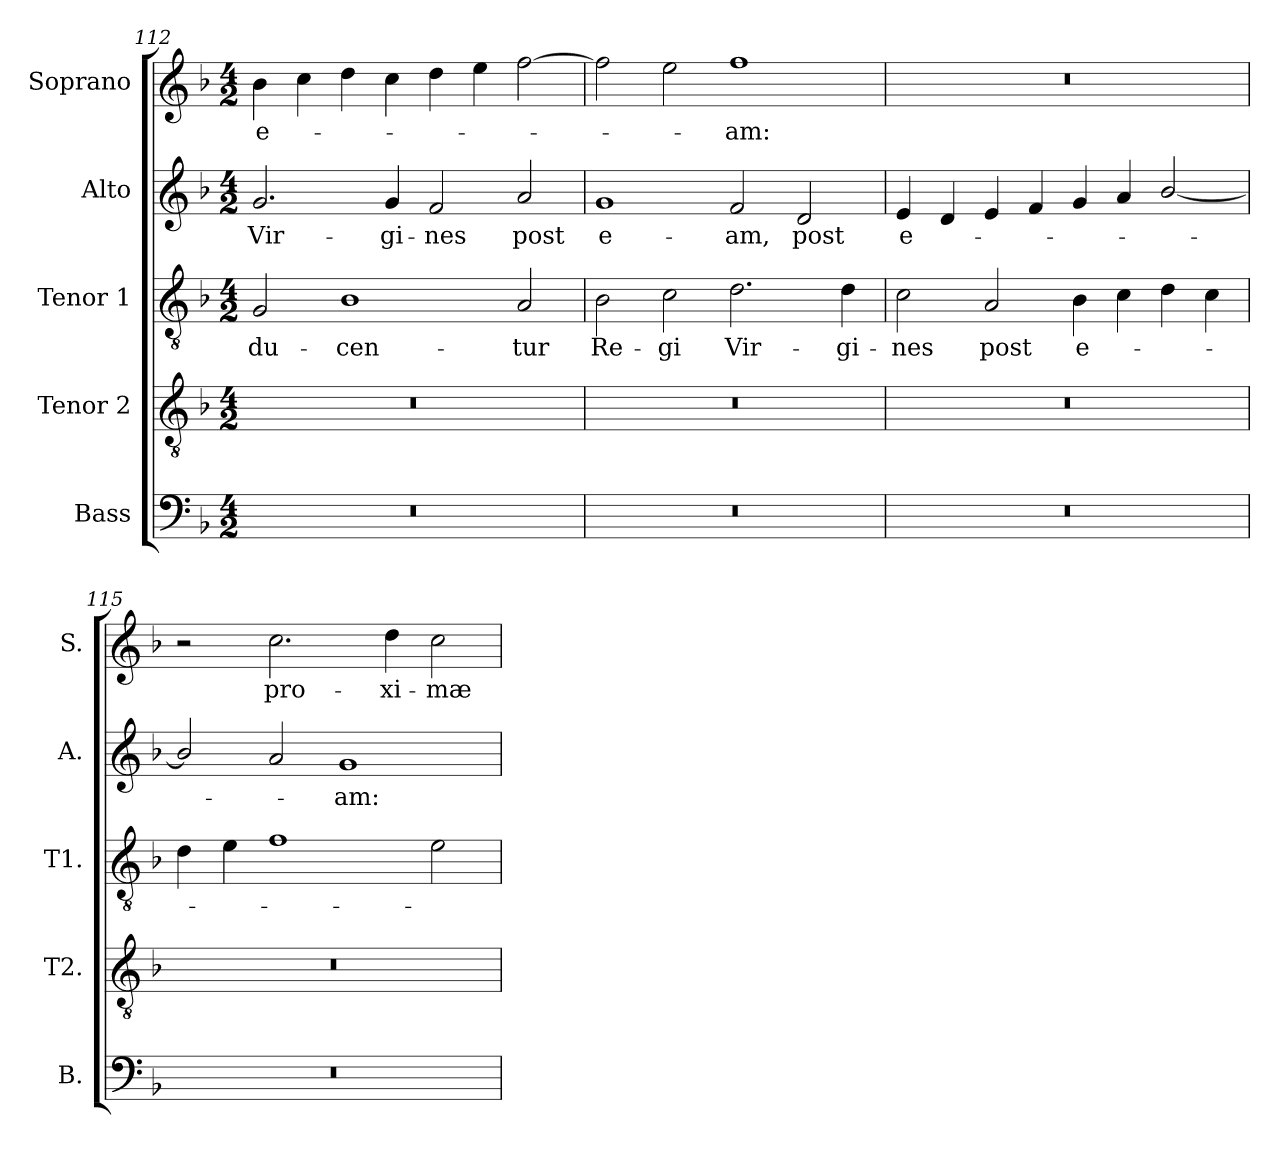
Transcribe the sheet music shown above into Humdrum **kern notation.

**kern	**kern	**kern	**text	**kern	**text	**kern	**text
*part5	*part4	*part3	*part3	*part2	*part2	*part1	*part1
*staff5	*staff4	*staff3	*staff3	*staff2	*staff2	*staff1	*staff1
*I"Bass	*I"Tenor 2	*I"Tenor 1	*	*I"Alto	*	*I"Soprano	*
*I'B.	*I'T2.	*I'T1.	*	*I'A.	*	*I'S.	*
*clefF4	*clefGv2	*clefGv2	*	*clefG2	*	*clefG2	*
*	*ITrd7c12	*ITrd7c12	*	*	*	*	*
*k[b-]	*k[b-]	*k[b-]	*	*k[b-]	*	*k[b-]	*
*F:	*F:	*F:	*	*F:	*	*F:	*
*M4/2	*M4/2	*M4/2	*	*M4/2	*	*M4/2	*
=112	=112	=112	=112	=112	=112	=112	=112
!LO:N:vis=1	!LO:N:vis=1	!	!	!	!	!	!
!	!	!	!LO:LY:b:color=#000000	!	!	!	!
!	!	!	!	!	!LO:LY:b:color=#000000	!	!
!	!	!	!	!	!	!	!LO:LY:b:color=#000000
0r	0r	2GGi/	-du-	2.gi/	Vir-	4b-i\	e-
.	.	.	.	.	.	4cci\	.
!	!	!	!LO:LY:b:color=#000000	!	!	!	!
.	.	1BB-i	-cen-	.	.	4ddi\	.
!	!	!	!	!	!LO:LY:b:color=#000000	!	!
.	.	.	.	4gi/	-gi-	4cci\	.
!	!	!	!	!	!LO:LY:b:color=#000000	!	!
.	.	.	.	2fi/	-nes	4ddi\	.
.	.	.	.	.	.	4eei\	.
!	!	!	!LO:LY:b:color=#000000	!	!	!	!
!	!	!	!	!	!LO:LY:b:color=#000000	!	!
.	.	2AAi/	-tur	2ai/	post	[2ffi\	.
=113	=113	=113	=113	=113	=113	=113	=113
!LO:N:vis=1	!LO:N:vis=1	!	!	!	!	!	!
!	!	!	!LO:LY:b:color=#000000	!	!	!	!
!	!	!	!	!	!LO:LY:b:color=#000000	!	!
0r	0r	2BB-i\	Re-	1gi	e-	2ffi\]	.
!	!	!	!LO:LY:b:color=#000000	!	!	!	!
.	.	2Ci\	-gi	.	.	2eei\	.
!	!	!	!LO:LY:b:color=#000000	!	!	!	!
!	!	!	!	!	!LO:LY:b:color=#000000	!	!
!	!	!	!	!	!	!	!LO:LY:b:color=#000000
.	.	2.Di\	Vir-	2fi/	-am,	1ffi	-am:
!	!	!	!	!	!LO:LY:b:color=#000000	!	!
.	.	.	.	2di/	post	.	.
!	!	!	!LO:LY:b:color=#000000	!	!	!	!
.	.	4Di\	-gi-	.	.	.	.
!!LO:LB:g=z
=114	=114	=114	=114	=114	=114	=114	=114
!LO:N:vis=1	!LO:N:vis=1	!	!	!	!	!	!
!	!	!	!LO:LY:b:color=#000000	!	!	!	!
!	!	!	!	!	!LO:LY:b:color=#000000	!LO:N:vis=1	!
0r	0r	2Ci\	-nes	4ei/	e-	0r	.
.	.	.	.	4di/	.	.	.
!	!	!	!LO:LY:b:color=#000000	!	!	!	!
.	.	2AAi/	post	4ei/	.	.	.
.	.	.	.	4fi/	.	.	.
!	!	!	!LO:LY:b:color=#000000	!	!	!	!
.	.	4BB-i\	e-	4gi/	.	.	.
.	.	4Ci\	.	4ai/	.	.	.
.	.	4Di\	.	[2b-i/	.	.	.
.	.	4Ci\	.	.	.	.	.
=115	=115	=115	=115	=115	=115	=115	=115
!LO:N:vis=1	!LO:N:vis=1	!	!	!	!	!	!
0r	0r	4Di\	.	2b-i/]	.	2r	.
.	.	4Ei\	.	.	.	.	.
!	!	!	!	!	!	!	!LO:LY:b:color=#000000
.	.	1Fi	.	2ai/	.	2.cci\	pro-
!	!	!	!	!	!LO:LY:b:color=#000000	!	!
.	.	.	.	1gi	-am:	.	.
!	!	!	!	!	!	!	!LO:LY:b:color=#000000
.	.	.	.	.	.	4ddi\	-xi-
!	!	!	!	!	!	!	!LO:LY:b:color=#000000
.	.	2Ei\	.	.	.	2cci\	-mæ
=	=	=	=	=	=	=	=
*-	*-	*-	*-	*-	*-	*-	*-
